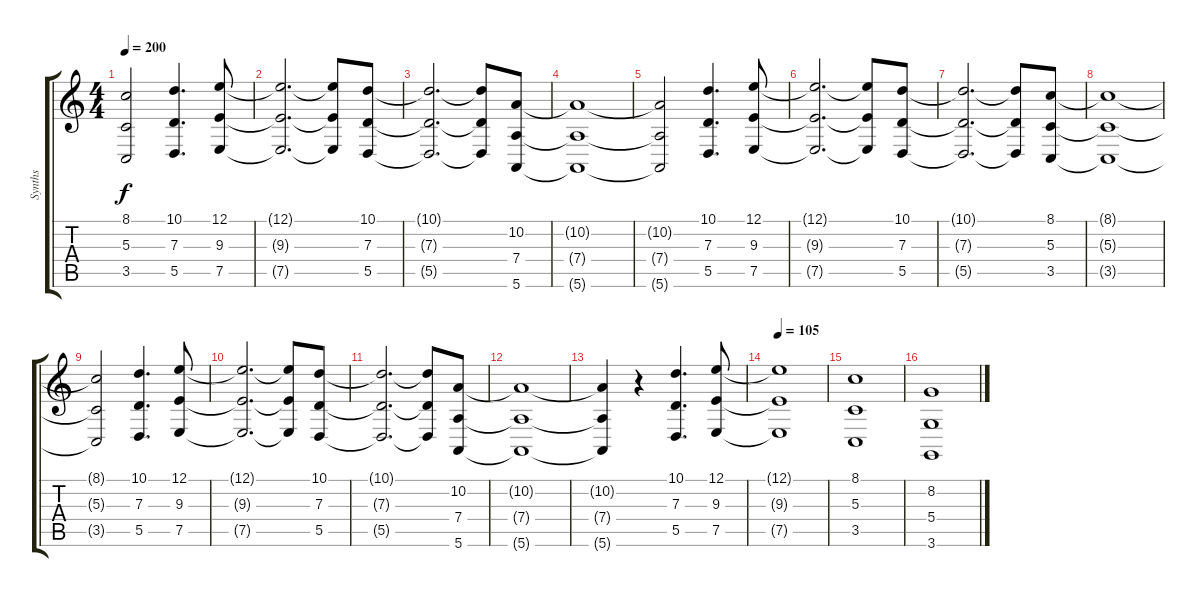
\track ("Synths" "Synths") {instrument synthstrings1}
\staff {score tabs}
\tuning (E4 B3 G3 D3 A2 E2) {hide}
\ts (4 4)
\tempo 200
\clef g2
\ks c
(8.1{t} 5.3{t} 3.5{t}).2{dy f} (10.1 7.3 5.5).4{d} (12.1 9.3 7.5).8 |
(12.1{t} 9.3{t} 7.5{t}).2{d} (12.1{t} 9.3{t} 7.5{t}).8 (10.1 7.3 5.5).8 |
(10.1{t} 7.3{t} 5.5{t}).2{d} (10.1{t} 7.3{t} 5.5{t}).8 (10.2 7.4 5.6).8 |
(10.2{t} 7.4{t} 5.6{t}).1 |
(10.2{t} 7.4{t} 5.6{t}).2 (10.1 7.3 5.5).4{d} (12.1 9.3 7.5).8 |
(12.1{t} 9.3{t} 7.5{t}).2{d} (12.1{t} 9.3{t} 7.5{t}).8 (10.1 7.3 5.5).8 |
(10.1{t} 7.3{t} 5.5{t}).2{d} (10.1{t} 7.3{t} 5.5{t}).8 (8.1 5.3 3.5).8 |
(8.1{t} 5.3{t} 3.5{t}).1 |
(8.1{t} 5.3{t} 3.5{t}).2 (10.1 7.3 5.5).4{d} (12.1 9.3 7.5).8 |
(12.1{t} 9.3{t} 7.5{t}).2{d} (12.1{t} 9.3{t} 7.5{t}).8 (10.1 7.3 5.5).8 |
(10.1{t} 7.3{t} 5.5{t}).2{d} (10.1{t} 7.3{t} 5.5{t}).8 (10.2 7.4 5.6).8 |
(10.2{t} 7.4{t} 5.6{t}).1 |
(10.2{t} 7.4{t} 5.6{t}).4 r.4 (10.1 7.3 5.5).4{d} (12.1 9.3 7.5).8 |
\tempo 105
(12.1{t} 9.3{t} 7.5{t}).1 |
(8.1 5.3 3.5).1 |
(8.2 5.4 3.6).1
